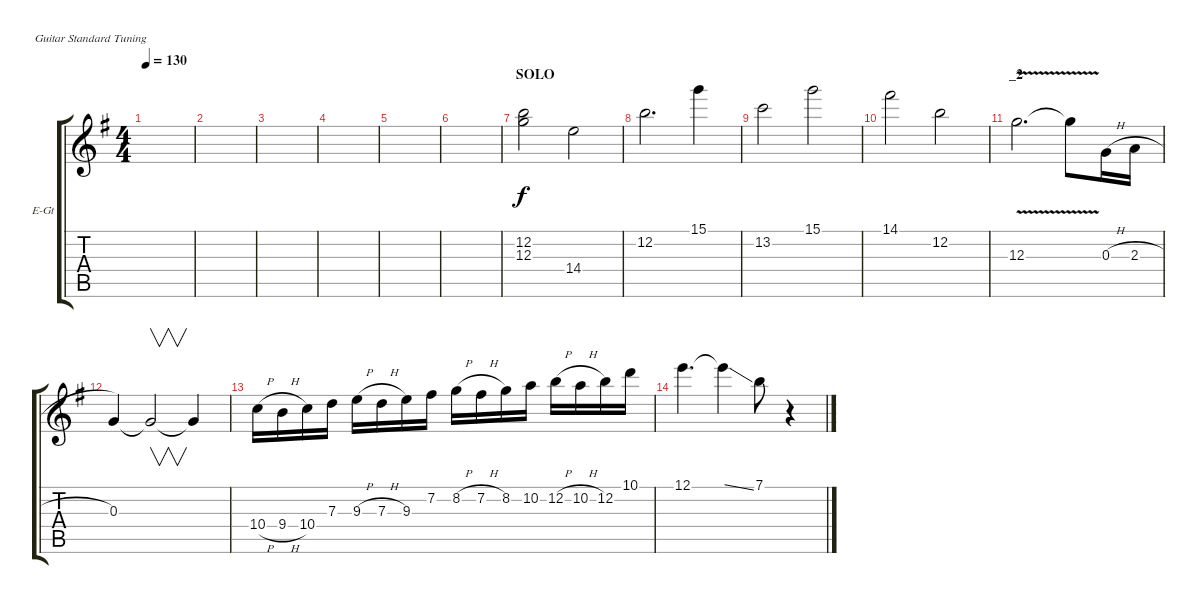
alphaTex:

\defaultSystemsLayout 4
\bracketExtendMode groupsimilarinstruments
\firstSystemTrackNameOrientation horizontal
\otherSystemsTrackNameOrientation horizontal
\track ("Electric Guitar" "E-Gt") {instrument distortionguitar}
\staff {score tabs}
\tuning (E4 B3 G3 D3 A2 E2)
\ts (4 4)
\tempo 130
\clef g2
\scale
0.333333
\ks eminor
|
\scale
0.333333 |
\scale
0.333333 |
\scale
0.333333 |
\scale
0.333333 |
\scale
0.333333 |
\section ("" "SOLO")
\scale
0.333333 (12.2 12.3).2 14.4.2 |
\scale
0.333333 12.2.2{d} 15.1.4 |
\scale
0.333333 13.2.2 15.1.2 |
\scale
0.333333 14.1.2 12.2.2 |
\section ("" "_2")
\scale
0.333333 12.3{v}.2{d} 12.3{t}.8 0.3{h}.16 2.3{h}.16 |
\scale
0.333333 0.3.4 0.3{t}.2{v} 0.3{t}.4 |
\scale
0.333333 10.4{h}.16 9.4{h}.16 10.4.16 7.3.16 9.3{h}.16 7.3{h}.16 9.3.16 7.2.16 8.2{h}.16 7.2{h}.16 8.2.16 10.2.16 12.2{h}.16 10.2{h}.16 12.2.16 10.1.16 |
\scale
0.333333 12.1.4{d} 12.1{ss t}.4 7.1.8 r.4 |
\scale
0.333333 |
\scale
0.333333
